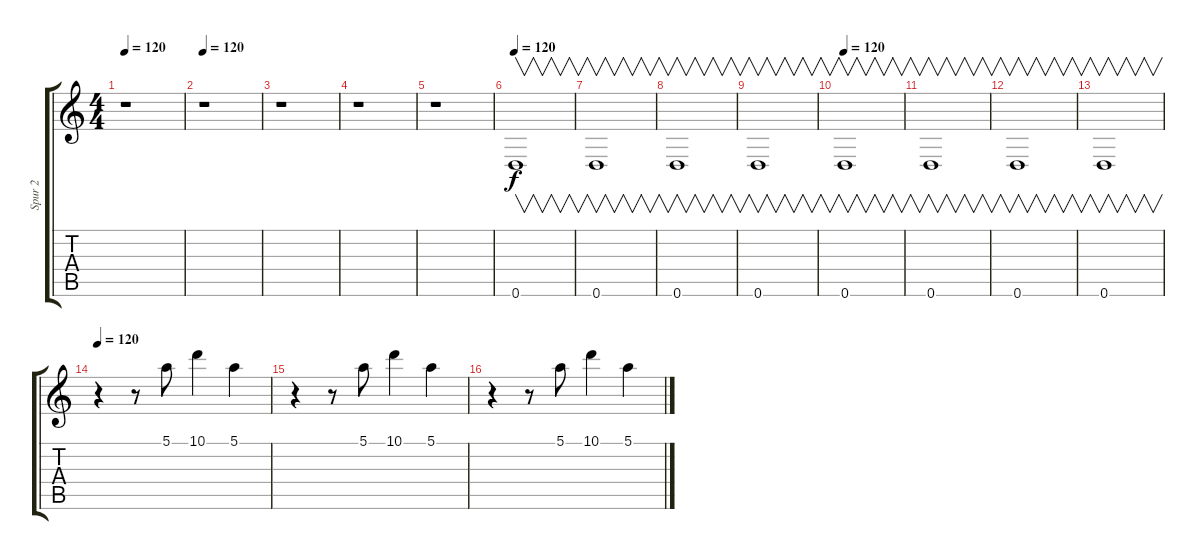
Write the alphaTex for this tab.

\track ("Spur 2" "Spur 2") {instrument overdrivenguitar}
\staff {score tabs}
\tuning (E4 B3 G3 D3 A2 D2) {hide}
\ts (4 4)
\tempo 120
\clef g2
\ks c
r.1{dy f} |
\tempo 120
r.1 |
r.1 |
r.1 |
r.1 |
\tempo 120
0.6.1{v} |
0.6.1{v} |
0.6.1{v} |
0.6.1{v} |
\tempo 120
0.6.1{v} |
0.6.1{v} |
0.6.1{v} |
0.6.1{v} |
\tempo 120
r.4{volume 5} r.8 5.1.8 10.1.4 5.1.4 |
r.4 r.8 5.1.8 10.1.4 5.1.4 |
r.4 r.8 5.1.8 10.1.4 5.1.4
